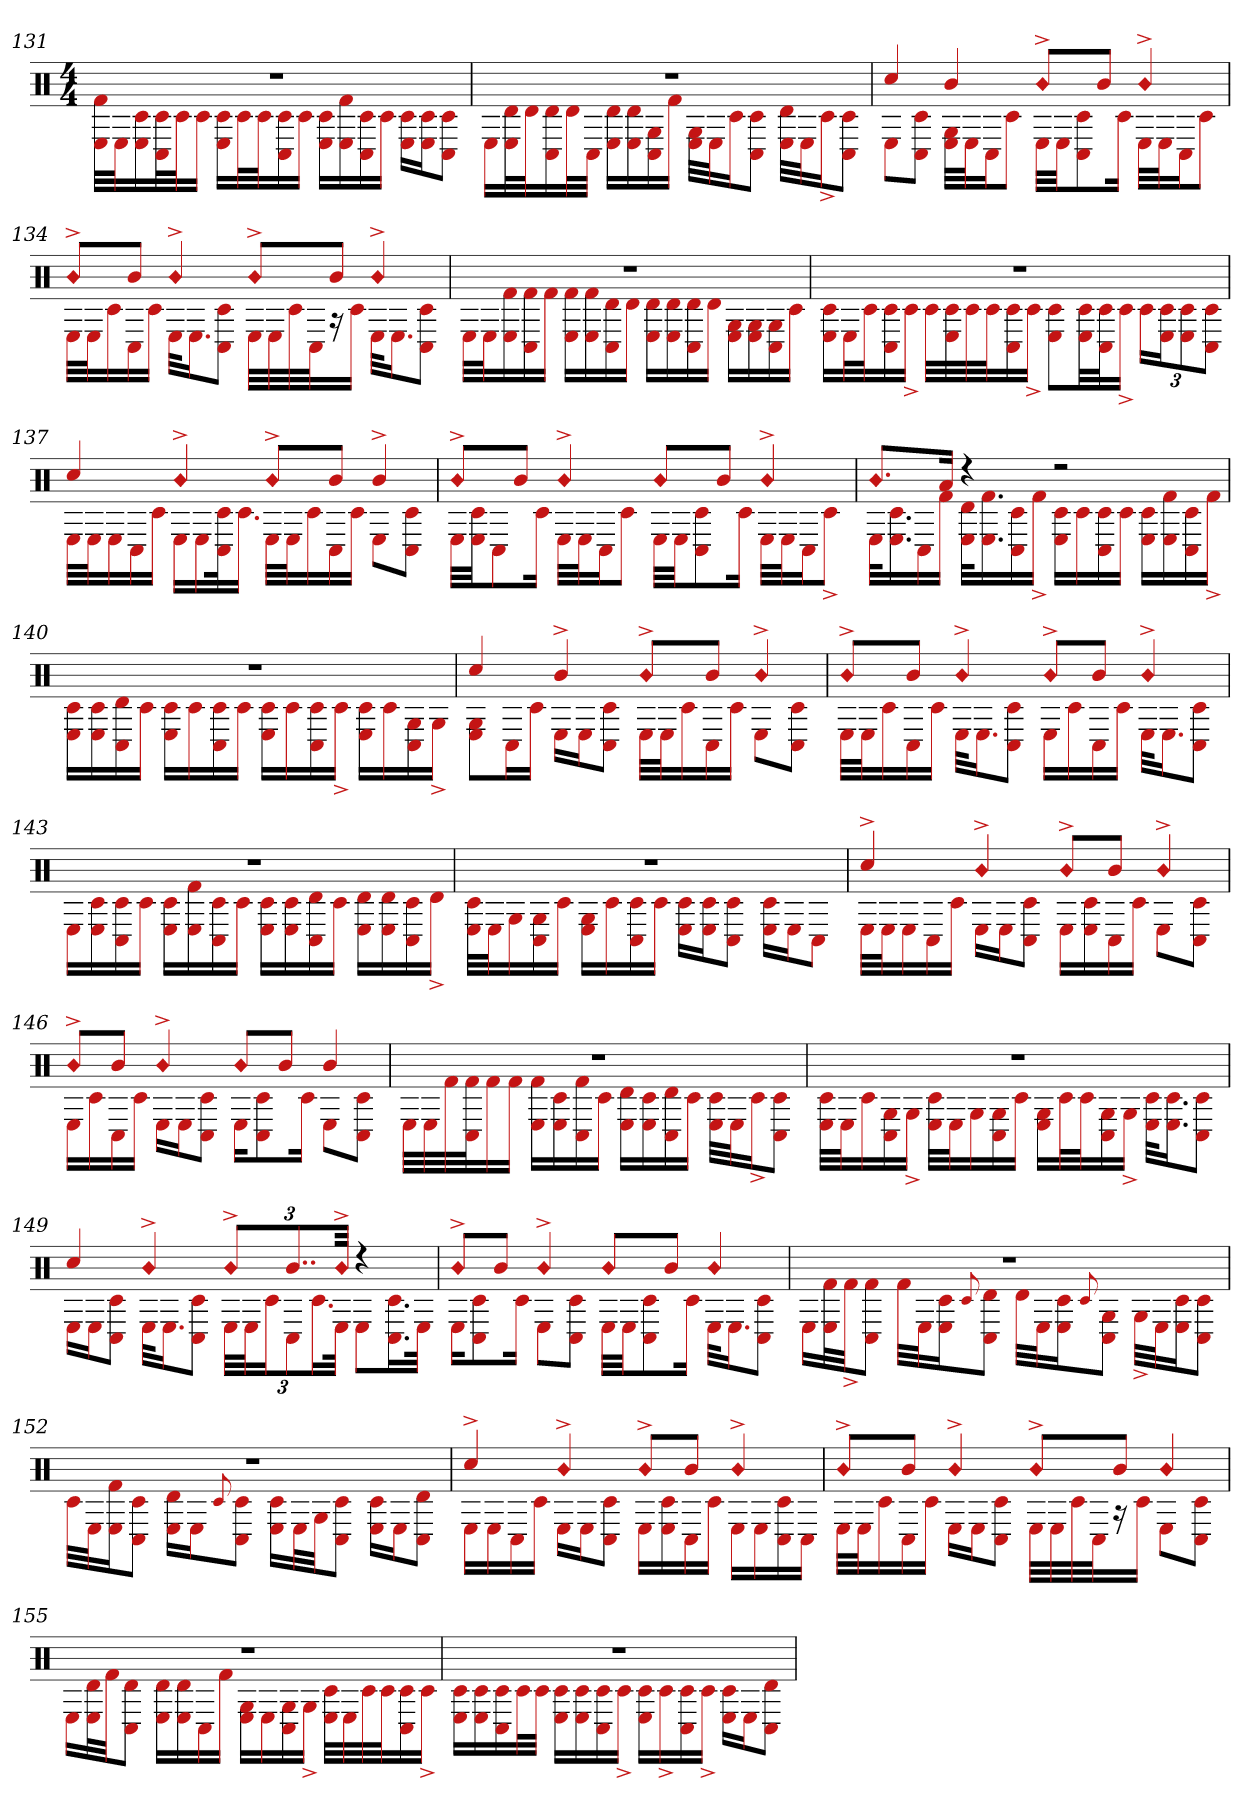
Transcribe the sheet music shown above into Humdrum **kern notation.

**kern
*part1
*staff1
*clefX
*k[]
*M4/4
=131
*^
1r	32f# 32ELLL
.	32EJ
.	16c# 16E
.	32C# 32c#L
.	32c#J
.	16c#JJ
.	16c# 16ELL
.	32c#L
.	32c#J
.	16C# 16c#
.	16c#JJ
.	16c# 16ELL
.	16E 16f#
.	16C# 16c#
.	16c#JJ
.	16c# 16ELL
.	16E 16c#J
.	8C# 8c#J
=132	=132
1r	16ELL
.	32E 32dL
.	32dJ
.	16C# 16d
.	32dL
.	32C#JJJ
.	16d 16ELL
.	16E 16d
.	16C# 16G
.	16f#JJ
.	32G 32ELLL
.	32EJ
.	16c#J
.	8C# 8c#J
.	32E 32dLLL
.	32EJ
.	16c#^J
.	8C# 8c#J
=133	=133
4cc#	8EL
.	8C# 8c#J
4b	32G 32ELLL
.	32EJ
.	16C#J
.	8c#J
!LO:N:head=diamond	!
8b^L	32ELLL
.	32EJJ
.	8c# 8C#
8bJ	.
.	16c#Jk
!LO:N:head=diamond	!
4b^	32ELLL
.	32EJ
.	16C#J
.	8c#J
=134	=134
!LO:N:head=diamond	!
8b^L	32ELLL
.	32EJ
.	16c#
8bJ	16C#
.	16c#JJ
!LO:N:head=diamond	!
4b^	32EKLL
.	16.EJ
.	8C# 8c#J
!LO:N:head=diamond	!
8b^L	32ELLL
.	32E
.	32c#
.	32C#J
8bJ	16r
.	16c#JJ
!LO:N:head=diamond	!
4b^	32EKLL
.	16.EJ
.	8C# 8c#J
=135	=135
1r	32ELLL
.	32EJ
.	16f# 16E
.	16f# 16C#
.	16f#JJ
.	16f# 16ELL
.	16f# 16E
.	16C# 16d
.	16dJJ
.	16d 16ELL
.	16E 16d
.	16C# 16d
.	16dJJ
.	16G 16ELL
.	16E 16G
.	16C# 16G
.	16c#JJ
=136	=136
1r	16c# 16ELL
.	32EL
.	32c#J
.	16C# 16c#
.	16c#^JJ
.	32c#LLL
.	32E 32c#
.	32c#
.	32c#J
.	16c# 16C#
.	16c#^JJ
.	8E 8c#L
.	32E 32c#LL
.	32c# 32C#J
.	16c#^JJ
.	24c#LL
.	24E 24c#J
.	12E 12c#
.	12C# 12c#J
=137	=137
4cc#	32ELLL
.	32EJ
.	16E
.	16C#
.	16c#JJ
!LO:N:head=diamond	!
4b^	16ELL
.	16E
.	32c# 32C#k
.	16.c#JJ
!LO:N:head=diamond	!
8b^L	32ELLL
.	32EJ
.	16c#
8bJ	16C#
.	16c#JJ
4b^	8EL
.	8C# 8c#J
=138	=138
!LO:N:head=diamond	!
8b^L	32ELLL
.	32E 32c#JJ
.	8C#
8bJ	.
.	16c#Jk
!LO:N:head=diamond	!
4b^	32ELLL
.	32EJ
.	16C#J
.	8c#J
!LO:N:head=diamond	!
8bL	32ELLL
.	32EJJ
.	8c# 8C#
8bJ	.
.	16c#Jk
!LO:N:head=diamond	!
4b^	32ELLL
.	32EJ
.	16C#J
.	8c#^J
=139	=139
!LO:N:head=diamond	!
8.bL	32EKLL
.	16.E 16.c#
.	16C#
16aJk	16f#JJ
4r	32d 32EKLL
.	16.E 16.f#
.	16C# 16c#
.	16f#^JJ
2r	16E 16c#LL
.	16c#
.	16C# 16c#
.	16c#JJ
.	16c# 16ELL
.	16E 16f#
.	16C# 16c#
.	16f#^JJ
=140	=140
1r	16c# 16ELL
.	16E 16c#
.	16d 16C#
.	16c#JJ
.	16E 16c#LL
.	16c#
.	16c# 16C#
.	16c#JJ
.	16c# 16ELL
.	16c#
.	16C# 16c#
.	16c#^JJ
.	16c# 16ELL
.	16c#
.	16C# 16G
.	16G^JJ
=141	=141
4cc#	8G 8EL
.	16C#L
.	16c#JJ
4b^	16ELL
.	16EJ
.	8C# 8c#J
!LO:N:head=diamond	!
8b^L	32ELLL
.	32EJ
.	16c#
8bJ	16C#
.	16c#JJ
!LO:N:head=diamond	!
4b^	8EL
.	8C# 8c#J
=142	=142
!LO:N:head=diamond	!
8b^L	32ELLL
.	32EJ
.	16c#
8bJ	16C#
.	16c#JJ
!LO:N:head=diamond	!
4b^	32EKLL
.	16.EJ
.	8C# 8c#J
!LO:N:head=diamond	!
8b^L	16ELL
.	16c#
8bJ	16C#
.	16c#JJ
!LO:N:head=diamond	!
4b^	32EKLL
.	16.EJ
.	8C# 8c#J
=143	=143
1r	16ELL
.	16E 16c#
.	16C# 16c#
.	16c#JJ
.	16c# 16ELL
.	16E 16f#
.	16C# 16c#
.	16c#JJ
.	16c# 16ELL
.	16E 16c#
.	16C# 16d
.	16c#JJ
.	16d 16ELL
.	16E 16d
.	16C# 16c#
.	16d^JJ
=144	=144
1r	32E 32c#LLL
.	32EJ
.	16G
.	16C# 16G
.	16c#JJ
.	16G 16ELL
.	16c#
.	16C# 16c#
.	16c#JJ
.	16c# 16ELL
.	16E 16c#J
.	8C# 8c#J
.	16c# 16ELL
.	16EJ
.	8C#J
=145	=145
4cc#^	32ELLL
.	32EJ
.	16E
.	16C#
.	16c#JJ
!LO:N:head=diamond	!
4b^	16ELL
.	16EJ
.	8C# 8c#J
!LO:N:head=diamond	!
8b^L	16ELL
.	16E 16c#
8bJ	16C#
.	16c#JJ
!LO:N:head=diamond	!
4b^	8EL
.	8C# 8c#J
=146	=146
!LO:N:head=diamond	!
8b^L	16ELL
.	16c#
8bJ	16C#
.	16c#JJ
!LO:N:head=diamond	!
4b^	16ELL
.	16EJ
.	8C# 8c#J
!LO:N:head=diamond	!
8bL	16EKL
.	8c# 8C#
8bJ	.
.	16c#Jk
4b	8EL
.	8C# 8c#J
=147	=147
1r	32ELLL
.	32E
.	32f#
.	32f# 32C#J
.	16f#
.	16f#JJ
.	16f# 16ELL
.	16E 16c#
.	16C# 16f#
.	16c#JJ
.	16d 16ELL
.	16E 16c#
.	16C# 16d
.	16c#JJ
.	32c# 32ELLL
.	32EJ
.	16c#^J
.	8C# 8c#J
=148	=148
1r	32c# 32ELLL
.	32EJ
.	16c#
.	16C# 16G
.	16G^JJ
.	32E 32c#LLL
.	32EJ
.	16G
.	16G 16C#
.	16c#JJ
.	16G 16ELL
.	32c#L
.	32c#J
.	16G 16C#
.	16G^JJ
.	32c# 32EKLL
.	16.E 16.c#J
.	8c# 8C#J
=149	=149
4cc#	16ELL
.	16EJ
.	8C# 8c#J
!LO:N:head=diamond	!
4b^	32EKLL
.	16.EJ
.	8C# 8c#J
!LO:N:head=diamond	!
12b^L	48ELLL
.	48EJ
.	24c#J
12..b	12C#
.	24.c#L
!LO:N:head=diamond	!
48b^Jkk	48EJJk
4r	8EL
.	16.C# 16.c#L
.	32EJJk
=150	=150
!LO:N:head=diamond	!
8b^L	16EKL
.	8c# 8C#
8bJ	.
.	16c#Jk
!LO:N:head=diamond	!
4b^	8EL
.	8C# 8c#J
!LO:N:head=diamond	!
8bL	32ELLL
.	32EJJ
.	8c# 8C#
8bJ	.
.	16c#Jk
!LO:N:head=diamond	!
4b	32EKLL
.	16.EJ
.	8C# 8c#J
=151	=151
1r	16ELL
.	32E 32f#L
.	32f#^JJ
.	8C# 8f#J
.	32f#LLL
.	32EJ
.	16E 16c#J
.	8qqc#
.	8C# 8dJ
.	32dLLL
.	32EJ
.	16E 16c#J
.	8qqc#
.	8C# 8GJ
.	32G^LLL
.	32EJ
.	16E 16c#J
.	8C# 8c#J
=152	=152
1r	32c#LLL
.	32EJ
.	16E 16f#J
.	8C# 8c#J
.	16d 16ELL
.	16EJ
.	8qqc#
.	8C# 8c#J
.	16c# 16ELL
.	32EL
.	32GJJ
.	8C# 8c#J
.	16c# 16ELL
.	16EJ
.	8d 8C#J
=153	=153
4cc#^	16ELL
.	16E
.	16C#
.	16c#JJ
!LO:N:head=diamond	!
4b^	16ELL
.	16EJ
.	8C# 8c#J
!LO:N:head=diamond	!
8b^L	16ELL
.	16E 16c#
8bJ	16C#
.	16c#JJ
!LO:N:head=diamond	!
4b^	16ELL
.	16E
.	16C# 16c#
.	16C#JJ
=154	=154
!LO:N:head=diamond	!
8b^L	32ELLL
.	32EJ
.	16c#
8bJ	16C#
.	16c#JJ
!LO:N:head=diamond	!
4b^	16ELL
.	16EJ
.	8C# 8c#J
!LO:N:head=diamond	!
8b^L	32ELLL
.	32E
.	32c#
.	32C#J
8bJ	16r
.	16c#JJ
!LO:N:head=diamond	!
4b	8EL
.	8C# 8c#J
=155	=155
1r	16ELL
.	32d 32EL
.	32f#JJ
.	8C# 8dJ
.	16d 16ELL
.	16E 16d
.	16C#
.	16f#JJ
.	16G 16ELL
.	16E
.	16C# 16G
.	16G^JJ
.	32E 32c#LLL
.	32E
.	32c#
.	32c#J
.	16C# 16c#
.	16c#^JJ
=156	=156
1r	16E 16c#LL
.	16E 16c#
.	16C# 16c#
.	32c#L
.	32c#JJJ
.	16c# 16ELL
.	16E 16c#
.	16C# 16c#
.	16c#^JJ
.	16c# 16ELL
.	16c#^
.	16c# 16C#
.	16c#^JJ
.	16c# 16ELL
.	16EJ
.	8d 8C#J
*v	*v
=
*-
